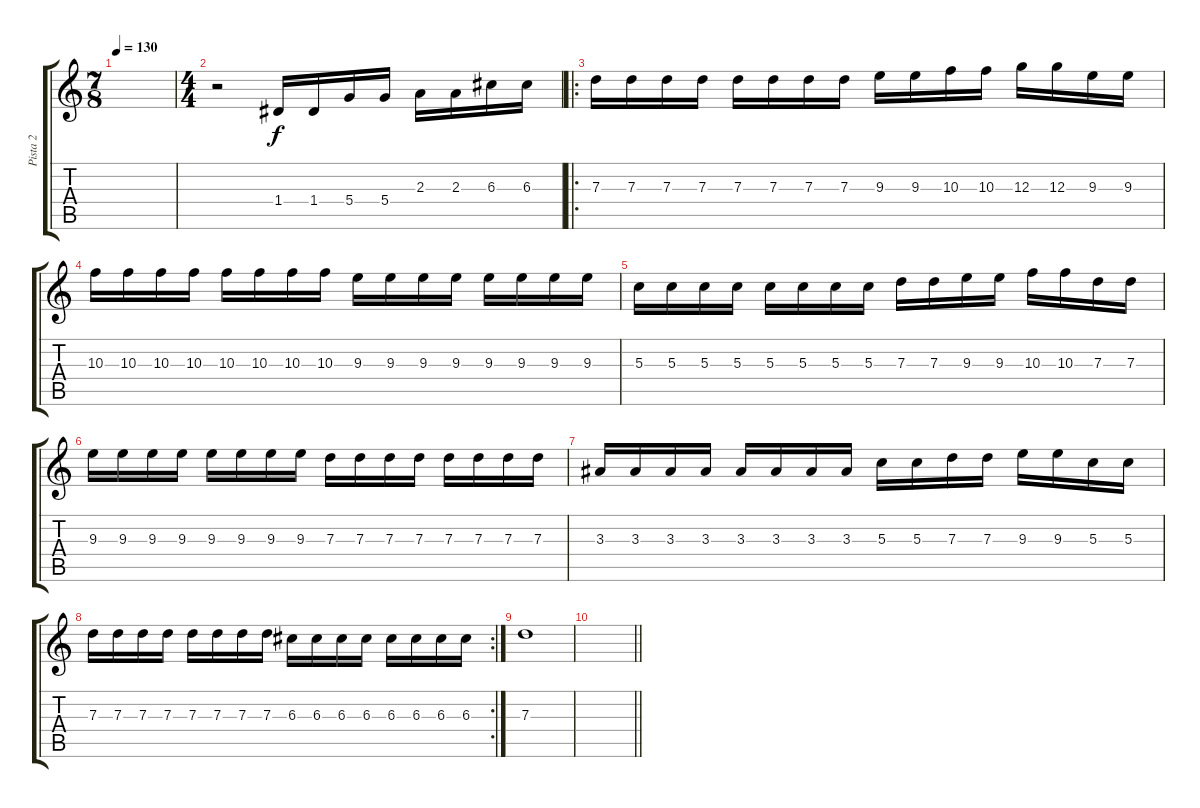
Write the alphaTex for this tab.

\track ("Pista 2" "Pista 2") {instrument acousticguitarnylon}
\staff {score tabs}
\tuning (E4 B3 G3 D3 A2 D2) {hide}
\ts (7 8)
\tempo 130
\clef g2
\ks c
|
\ts (4 4)
r.2 1.4.16 1.4.16 5.4.16 5.4.16 2.3.16 2.3.16 6.3.16 6.3.16 |
\ro
7.3.16 7.3.16 7.3.16 7.3.16 7.3.16 7.3.16 7.3.16 7.3.16 9.3.16 9.3.16 10.3.16 10.3.16 12.3.16 12.3.16 9.3.16 9.3.16 |
10.3.16 10.3.16 10.3.16 10.3.16 10.3.16 10.3.16 10.3.16 10.3.16 9.3.16 9.3.16 9.3.16 9.3.16 9.3.16 9.3.16 9.3.16 9.3.16 |
5.3.16 5.3.16 5.3.16 5.3.16 5.3.16 5.3.16 5.3.16 5.3.16 7.3.16 7.3.16 9.3.16 9.3.16 10.3.16 10.3.16 7.3.16 7.3.16 |
9.3.16 9.3.16 9.3.16 9.3.16 9.3.16 9.3.16 9.3.16 9.3.16 7.3.16 7.3.16 7.3.16 7.3.16 7.3.16 7.3.16 7.3.16 7.3.16 |
3.3.16 3.3.16 3.3.16 3.3.16 3.3.16 3.3.16 3.3.16 3.3.16 5.3.16 5.3.16 7.3.16 7.3.16 9.3.16 9.3.16 5.3.16 5.3.16 |
\rc 2
7.3.16 7.3.16 7.3.16 7.3.16 7.3.16 7.3.16 7.3.16 7.3.16 6.3.16 6.3.16 6.3.16 6.3.16 6.3.16 6.3.16 6.3.16 6.3.16 |
7.3.1 |
\barLineRight lightlight
